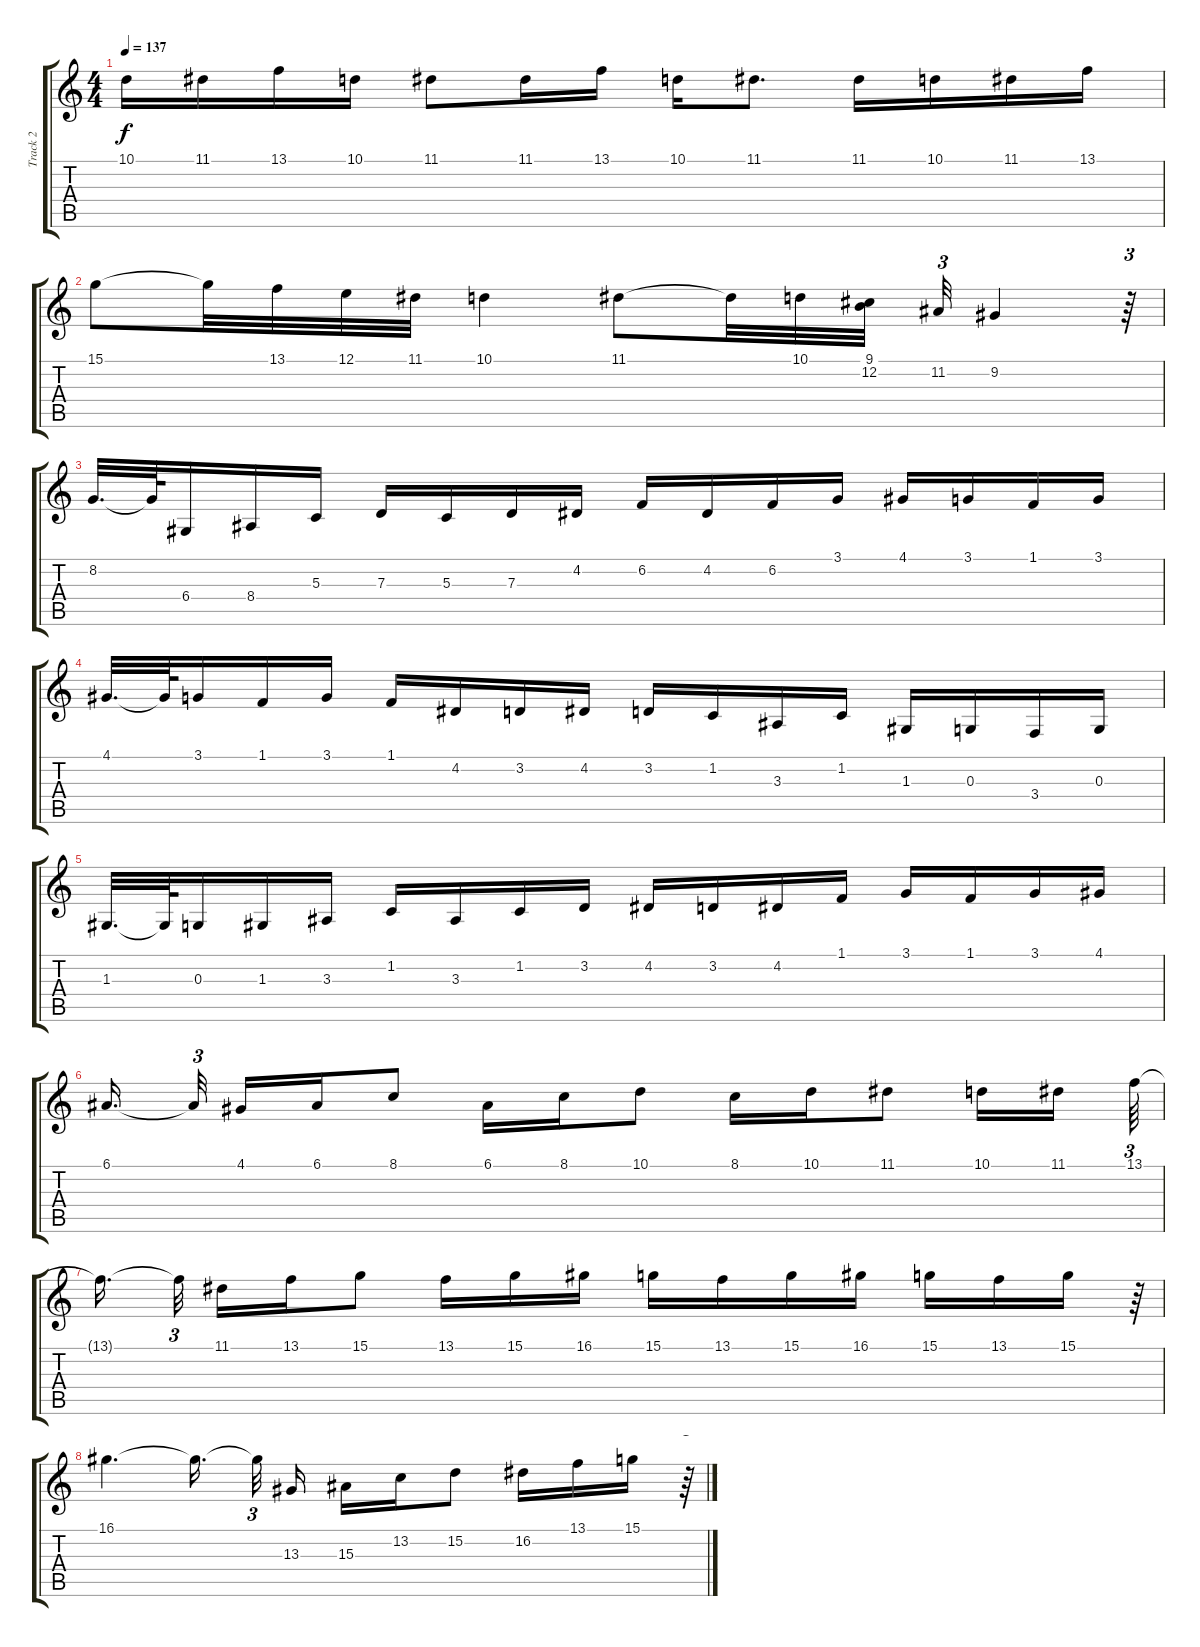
\track ("Track 2" "Track 2") {instrument altosax}
\staff {score tabs}
\tuning (E4 B3 G3 D3 A2 E2) {hide}
\ts (4 4)
\tempo 137
\clef g2
\ks c
10.1.16{dy f} 11.1.16 13.1.16 10.1.16 11.1.8 11.1.16 13.1.16 10.1.16 11.1.8{d} 11.1.16 10.1.16 11.1.16 13.1.16 |
15.1.8 15.1{t}.32 13.1.32 12.1.32 11.1.32 10.1.4 11.1.8 11.1{t}.32 10.1.32 (9.1 12.2).32{beam splitsecondary} 11.2.32{tu (3 2)} 9.2.4 r.64{tu (3 2)} |
8.2.32{d} 8.2{t}.64 6.4.16 8.4.16 5.3.16 7.3.16 5.3.16 7.3.16 4.2.16 6.2.16 4.2.16 6.2.16 3.1.16 4.1.16 3.1.16 1.1.16 3.1.16 |
4.1.32{d} 4.1{t}.64 3.1.16 1.1.16 3.1.16 1.1.16 4.2.16 3.2.16 4.2.16 3.2.16 1.2.16 3.3.16 1.2.16 1.3.16 0.3.16 3.4.16 0.3.16 |
1.3.32{d} 1.3{t}.64 0.3.16 1.3.16 3.3.16 1.2.16 3.3.16 1.2.16 3.2.16 4.2.16 3.2.16 4.2.16 1.1.16 3.1.16 1.1.16 3.1.16 4.1.16 |
6.1.16{d beam splitsecondary} 6.1{t}.32{tu (3 2) beam splitsecondary} 4.1.16 6.1.16 8.1.8 6.1.16 8.1.16 10.1.8 8.1.16 10.1.16 11.1.8 10.1.16 11.1.16{beam splitsecondary} 13.1.64{tu (3 2)} |
13.1{t}.16{d beam splitsecondary} 13.1{t}.32{tu (3 2) beam splitsecondary} 11.1.16 13.1.16 15.1.8 13.1.16 15.1.16 16.1.16 15.1.16 13.1.16 15.1.16 16.1.16 15.1.16 13.1.16 15.1.16 r.64{tu (3 2)} |
16.1.4{d} 16.1{t}.16{d beam splitsecondary} 16.1{t}.32{tu (3 2)} 13.3.16 15.3.16 13.2.16 15.2.8 16.2.16 13.1.16 15.1.16 r.64{tu (3 2)}
